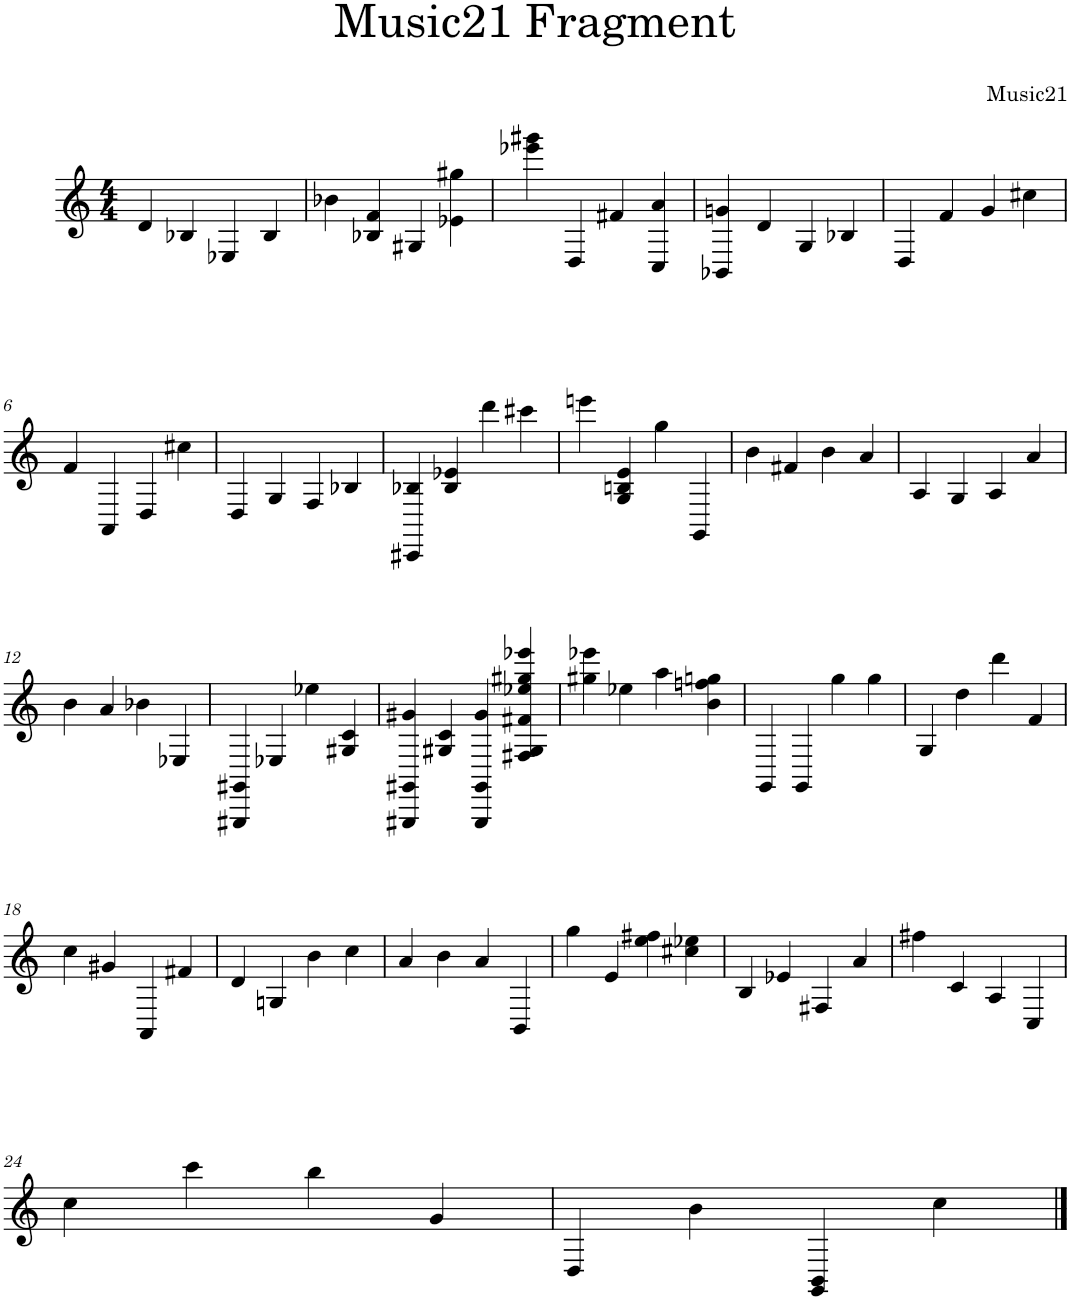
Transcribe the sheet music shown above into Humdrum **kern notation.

**kern
*part1
*staff1
*I"Piano
*I'Pno
*clefG2
*k[]
*M4/4
=1
4d/
4B-X/
4E-X/
4B-/
=2
4b-X\
4B-X/ 4f/
4G#X/
4e-X\ 4gg#X\
=3
4eee-X\ 4ggg#X\
4D/
4f#X/
4C/ 4a/
=4
4BB-X/ 4gn/
4d/
4G/
4B-X/
=5
4D/
4f/
4g/
4cc#X\
!!LO:LB:g=z
=6
4f/
4AA/
4D/
4cc#X\
=7
4D/
4G/
4F/
4B-X/
=8
4CC#X/ 4B-X/
4B-/ 4e-X/
4ddd\
4ccc#X\
=9
4eeen\
4G/ 4Bn/ 4e/
4gg\
4GG/
=10
4b\
4f#X/
4b\
4a/
=11
4A/
4G/
4A/
4a/
!!LO:LB:g=z
=12
4b\
4a/
4b-X\
4E-X/
=13
4GGG#X/ 4GG#X/
4E-X/
4ee-X\
4G#X/ 4c/
=14
4GGG#X/ 4GG#X/ 4g#X/
4G#X/ 4c/
4GGG#/ 4GG#/ 4g#/
4F#X/ 4G#/ 4f#X/ 4ee-X/ 4gg#X/ 4eee-X/
=15
4gg#X\ 4eee-X\
4ee-X\
4aa\
4b\ 4ffn\ 4ggn\
=16
4GG/
4GG/
4gg\
4gg\
=17
4G/
4dd\
4ddd\
4f/
!!LO:LB:g=z
=18
4cc\
4g#X/
4AA/
4f#X/
=19
4d/
4Gn/
4b\
4cc\
=20
4a/
4b\
4a/
4BB/
=21
4gg\
4e/
4ee\ 4ff#X\
4cc#X\ 4ee-X\
=22
4B/
4e-X/
4F#X/
4a/
=23
4ff#X\
4c/
4A/
4C/
!!LO:LB:g=z
=24
4cc\
4ccc\
4bb\
4g/
=25
4D/
4b\
4GG/ 4BB/
4cc\
==
*-
